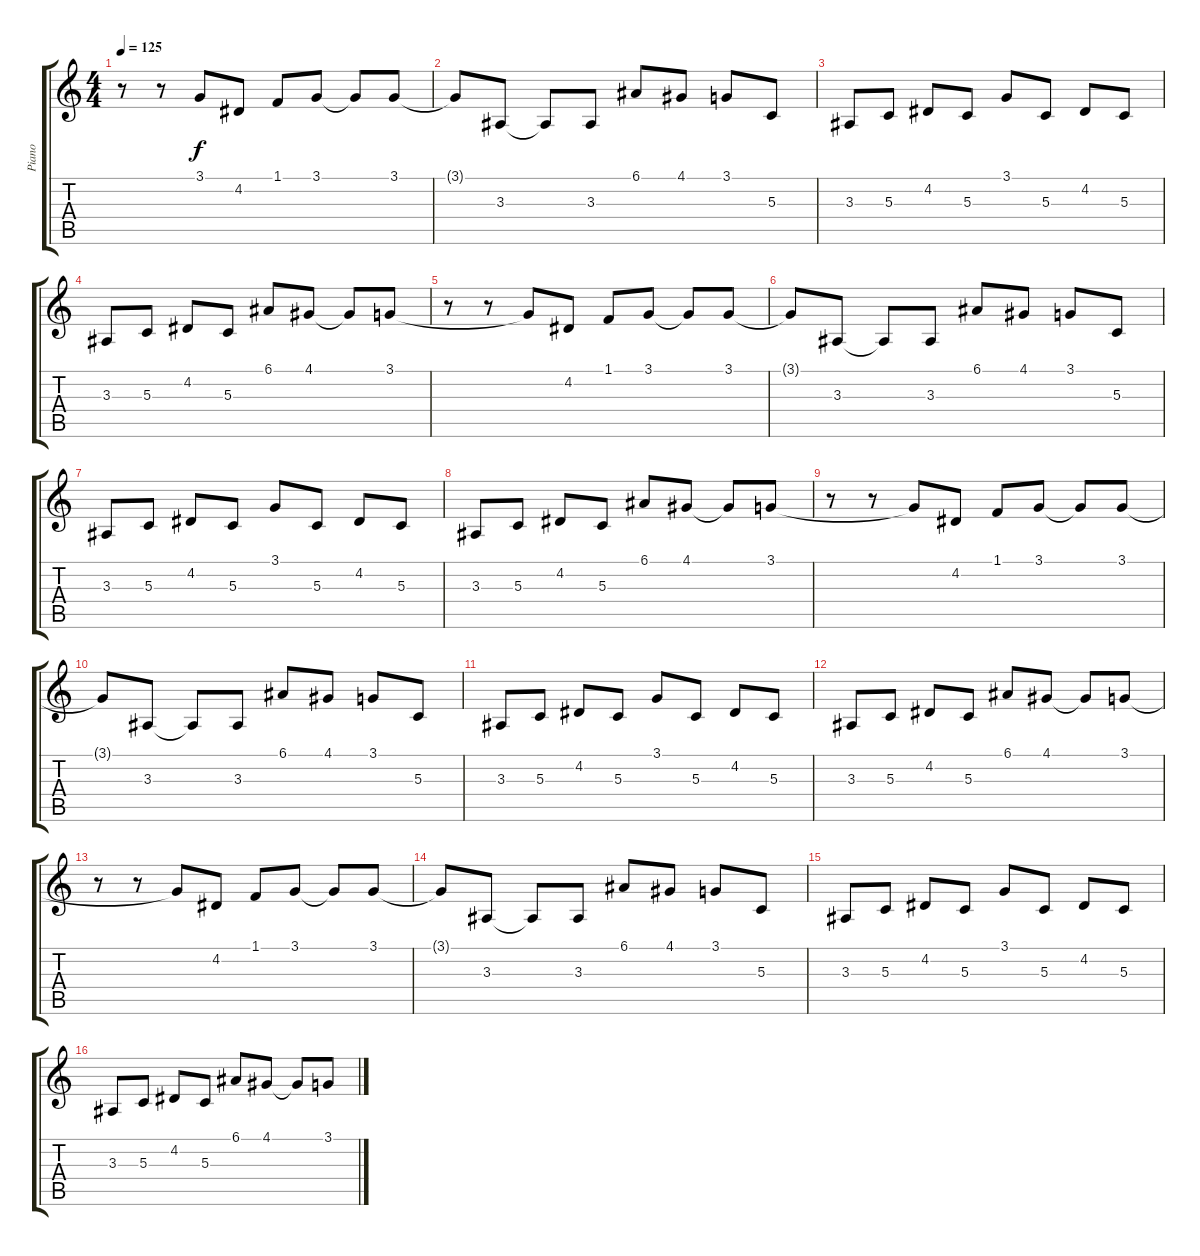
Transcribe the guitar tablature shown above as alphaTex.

\track ("Piano" "Piano") {instrument electricgrandpiano}
\staff {score tabs}
\tuning (E4 B3 G3 D3 A2 E2) {hide}
\ts (4 4)
\tempo 125
\clef g2
\ks c
r.8{dy f} r.8 3.1{t}.8 4.2.8 1.1.8 3.1.8 3.1{t}.8 3.1.8 |
3.1{t}.8 3.3.8 3.3{t}.8 3.3.8 6.1.8 4.1.8 3.1.8 5.3.8 |
3.3.8 5.3.8 4.2.8 5.3.8 3.1.8 5.3.8 4.2.8 5.3.8 |
3.3.8 5.3.8 4.2.8 5.3.8 6.1.8 4.1.8 4.1{t}.8 3.1.8 |
r.8 r.8 3.1{t}.8 4.2.8 1.1.8 3.1.8 3.1{t}.8 3.1.8 |
3.1{t}.8 3.3.8 3.3{t}.8 3.3.8 6.1.8 4.1.8 3.1.8 5.3.8 |
3.3.8 5.3.8 4.2.8 5.3.8 3.1.8 5.3.8 4.2.8 5.3.8 |
3.3.8 5.3.8 4.2.8 5.3.8 6.1.8 4.1.8 4.1{t}.8 3.1.8 |
r.8 r.8 3.1{t}.8 4.2.8 1.1.8 3.1.8 3.1{t}.8 3.1.8 |
3.1{t}.8 3.3.8 3.3{t}.8 3.3.8 6.1.8 4.1.8 3.1.8 5.3.8 |
3.3.8 5.3.8 4.2.8 5.3.8 3.1.8 5.3.8 4.2.8 5.3.8 |
3.3.8 5.3.8 4.2.8 5.3.8 6.1.8 4.1.8 4.1{t}.8 3.1.8 |
r.8 r.8 3.1{t}.8 4.2.8 1.1.8 3.1.8 3.1{t}.8 3.1.8 |
3.1{t}.8 3.3.8 3.3{t}.8 3.3.8 6.1.8 4.1.8 3.1.8 5.3.8 |
3.3.8 5.3.8 4.2.8 5.3.8 3.1.8 5.3.8 4.2.8 5.3.8 |
3.3.8 5.3.8 4.2.8 5.3.8 6.1.8 4.1.8 4.1{t}.8 3.1.8
